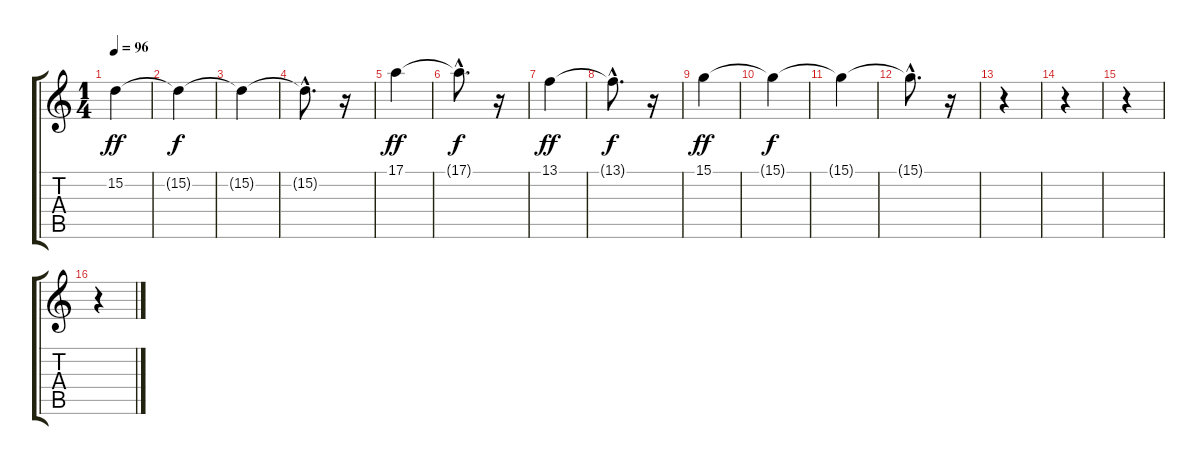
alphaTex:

\track "" {instrument pad1newage}
\staff {score tabs}
\tuning (E4 B3 G3 D3 A2 E2) {hide}
\ts (1 4)
\tempo 96
\clef g2
\ks c
15.2.4{dy ff} |
15.2{t}.4{dy f} |
15.2{t}.4 |
15.2{hac t}.8{d} r.16 |
17.1.4{dy ff} |
17.1{hac t}.8{d dy f} r.16 |
13.1.4{dy ff} |
13.1{hac t}.8{d dy f} r.16 |
15.1.4{dy ff} |
15.1{t}.4{dy f} |
15.1{t}.4 |
15.1{hac t}.8{d} r.16 |
r.4 |
r.4 |
r.4 |
r.4
